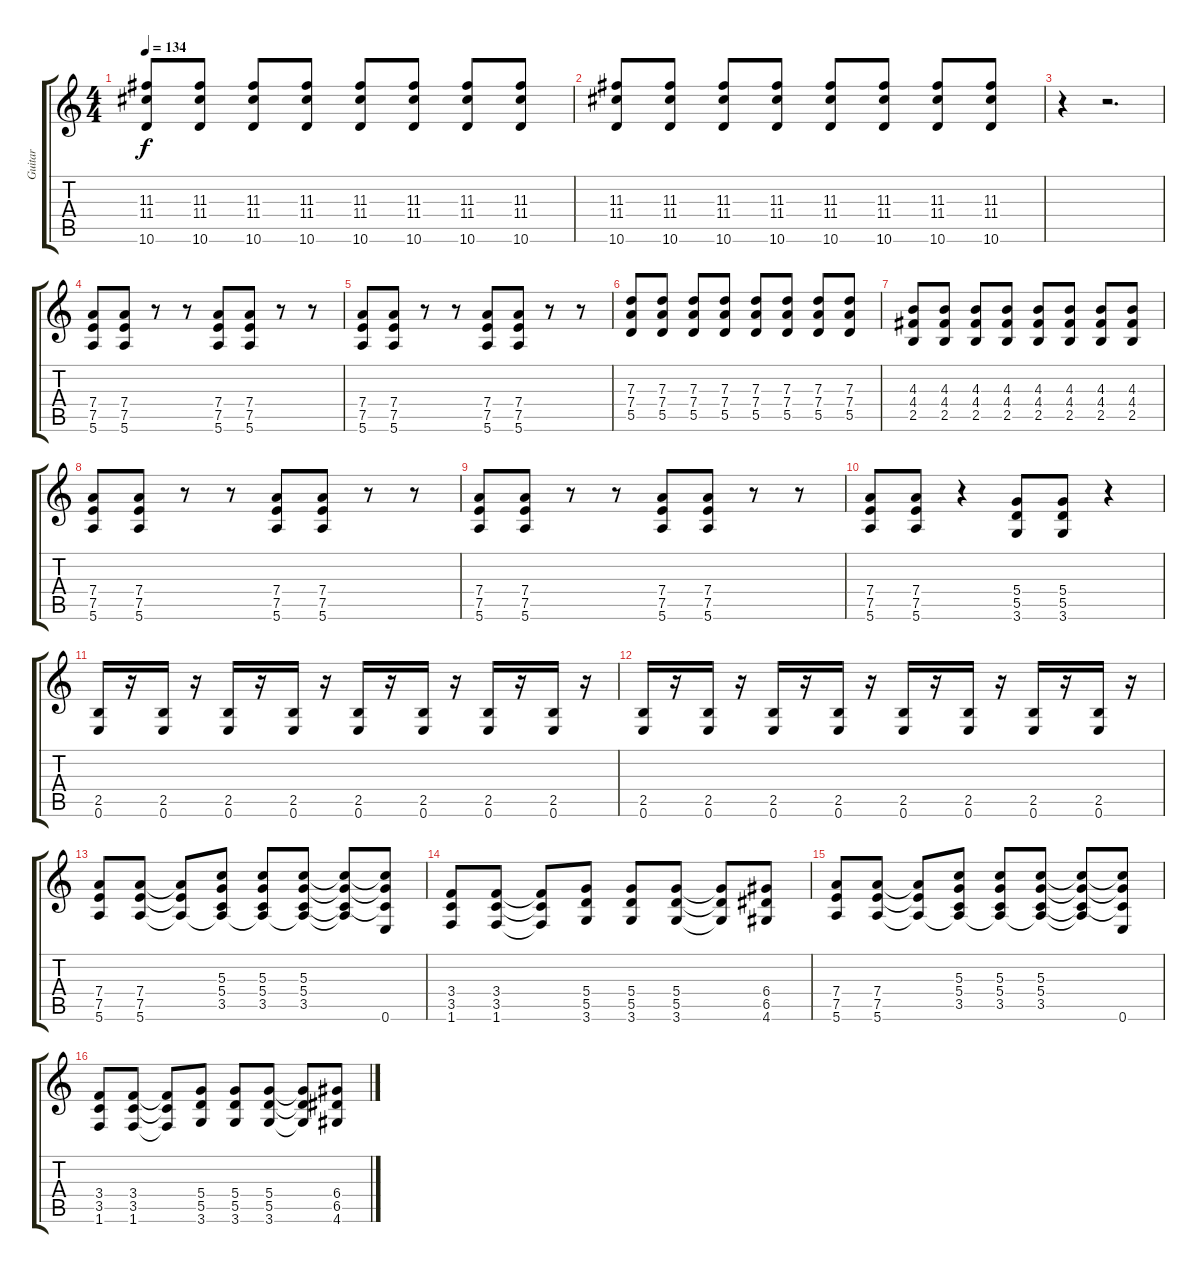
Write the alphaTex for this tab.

\track ("Guitar" "Guitar") {instrument distortionguitar}
\staff {score tabs}
\tuning (E4 B3 G3 D3 A2 E2) {hide}
\ts (4 4)
\tempo 134
\clef g2
\ks c
(11.3 11.4 10.6).8{dy f} (11.3 11.4 10.6).8 (11.3 11.4 10.6).8 (11.3 11.4 10.6).8 (11.3 11.4 10.6).8 (11.3 11.4 10.6).8 (11.3 11.4 10.6).8 (11.3 11.4 10.6).8 |
(11.3 11.4 10.6).8 (11.3 11.4 10.6).8 (11.3 11.4 10.6).8 (11.3 11.4 10.6).8 (11.3 11.4 10.6).8 (11.3 11.4 10.6).8 (11.3 11.4 10.6).8 (11.3 11.4 10.6).8 |
r.4 r.2{d} |
(7.4 7.5 5.6).8 (7.4 7.5 5.6).8 r.8 r.8 (7.4 7.5 5.6).8 (7.4 7.5 5.6).8 r.8 r.8 |
(7.4 7.5 5.6).8 (7.4 7.5 5.6).8 r.8 r.8 (7.4 7.5 5.6).8 (7.4 7.5 5.6).8 r.8 r.8 |
(7.3 7.4 5.5).8 (7.3 7.4 5.5).8 (7.3 7.4 5.5).8 (7.3 7.4 5.5).8 (7.3 7.4 5.5).8 (7.3 7.4 5.5).8 (7.3 7.4 5.5).8 (7.3 7.4 5.5).8 |
(4.3 4.4 2.5).8 (4.3 4.4 2.5).8 (4.3 4.4 2.5).8 (4.3 4.4 2.5).8 (4.3 4.4 2.5).8 (4.3 4.4 2.5).8 (4.3 4.4 2.5).8 (4.3 4.4 2.5).8 |
(7.4 7.5 5.6).8 (7.4 7.5 5.6).8 r.8 r.8 (7.4 7.5 5.6).8 (7.4 7.5 5.6).8 r.8 r.8 |
(7.4 7.5 5.6).8 (7.4 7.5 5.6).8 r.8 r.8 (7.4 7.5 5.6).8 (7.4 7.5 5.6).8 r.8 r.8 |
(7.4 7.5 5.6).8 (7.4 7.5 5.6).8 r.4 (5.4 5.5 3.6).8 (5.4 5.5 3.6).8 r.4 |
(2.5 0.6).16 r.16 (2.5 0.6).16 r.16 (2.5 0.6).16 r.16 (2.5 0.6).16 r.16 (2.5 0.6).16 r.16 (2.5 0.6).16 r.16 (2.5 0.6).16 r.16 (2.5 0.6).16 r.16 |
(2.5 0.6).16 r.16 (2.5 0.6).16 r.16 (2.5 0.6).16 r.16 (2.5 0.6).16 r.16 (2.5 0.6).16 r.16 (2.5 0.6).16 r.16 (2.5 0.6).16 r.16 (2.5 0.6).16 r.16 |
(7.4 7.5 5.6).8 (7.4 7.5 5.6).8 (7.4{t} 7.5{t} 5.6{t}).8 (5.3 5.4 3.5 5.6{t}).8 (5.3 5.4 3.5 5.6{t}).8 (5.3 5.4 3.5 5.6{t}).8 (5.3{t} 5.4{t} 3.5{t} 5.6{t}).8 (5.3{t} 5.4{t} 3.5{t} 0.6).8 |
(3.4 3.5 1.6).8 (3.4 3.5 1.6).8 (3.4{t} 3.5{t} 1.6{t}).8 (5.4 5.5 3.6).8 (5.4 5.5 3.6).8 (5.4 5.5 3.6).8 (5.4{t} 5.5{t} 3.6{t}).8 (6.4 6.5 4.6).8 |
(7.4 7.5 5.6).8 (7.4 7.5 5.6).8 (7.4{t} 7.5{t} 5.6{t}).8 (5.3 5.4 3.5 5.6{t}).8 (5.3 5.4 3.5 5.6{t}).8 (5.3 5.4 3.5 5.6{t}).8 (5.3{t} 5.4{t} 3.5{t} 5.6{t}).8 (5.3{t} 5.4{t} 3.5{t} 0.6).8 |
(3.4 3.5 1.6).8 (3.4 3.5 1.6).8 (3.4{t} 3.5{t} 1.6{t}).8 (5.4 5.5 3.6).8 (5.4 5.5 3.6).8 (5.4 5.5 3.6).8 (5.4{t} 5.5{t} 3.6{t}).8 (6.4 6.5 4.6).8
